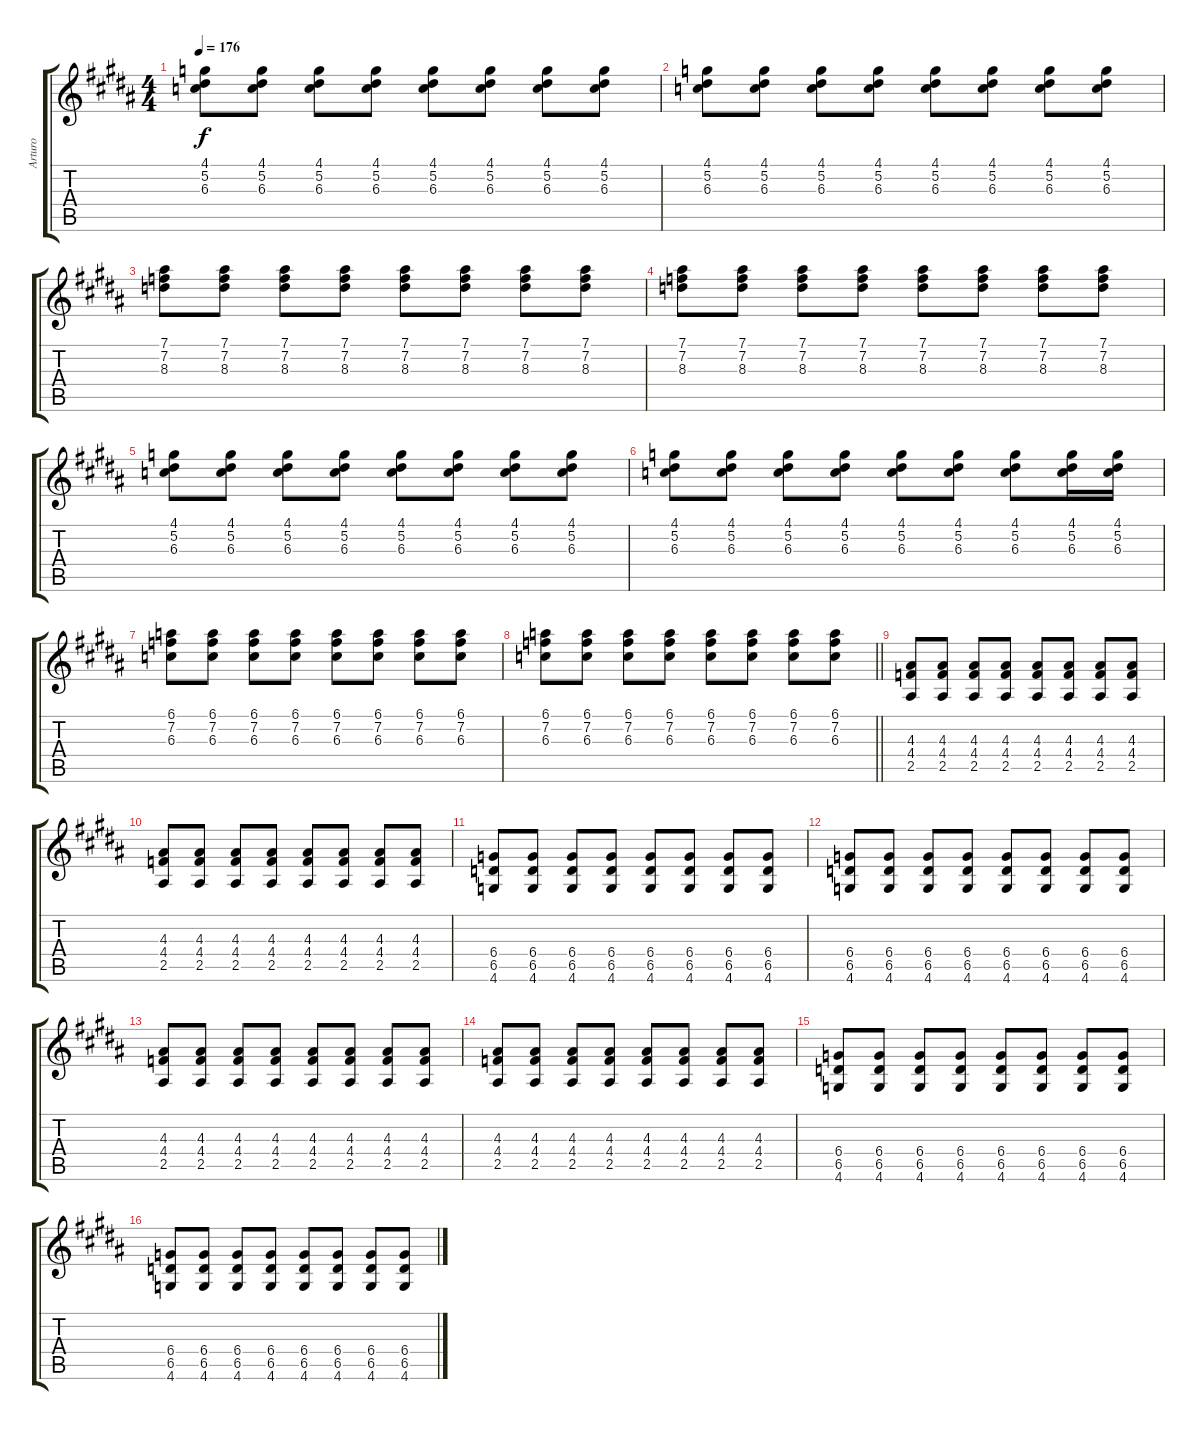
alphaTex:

\track ("Arturo" "Arturo") {instrument distortionguitar}
\staff {score tabs}
\tuning (Eb4 Bb3 Gb3 Db3 Ab2 Eb2) {hide}
\ts (4 4)
\tempo 176
\clef g2
\ks b
(4.1 5.2 6.3).8{dy f} (4.1 5.2 6.3).8 (4.1 5.2 6.3).8 (4.1 5.2 6.3).8 (4.1 5.2 6.3).8 (4.1 5.2 6.3).8 (4.1 5.2 6.3).8 (4.1 5.2 6.3).8 |
(4.1 5.2 6.3).8 (4.1 5.2 6.3).8 (4.1 5.2 6.3).8 (4.1 5.2 6.3).8 (4.1 5.2 6.3).8 (4.1 5.2 6.3).8 (4.1 5.2 6.3).8 (4.1 5.2 6.3).8 |
(7.1 7.2 8.3).8 (7.1 7.2 8.3).8 (7.1 7.2 8.3).8 (7.1 7.2 8.3).8 (7.1 7.2 8.3).8 (7.1 7.2 8.3).8 (7.1 7.2 8.3).8 (7.1 7.2 8.3).8 |
(7.1 7.2 8.3).8 (7.1 7.2 8.3).8 (7.1 7.2 8.3).8 (7.1 7.2 8.3).8 (7.1 7.2 8.3).8 (7.1 7.2 8.3).8 (7.1 7.2 8.3).8 (7.1 7.2 8.3).8 |
(4.1 5.2 6.3).8 (4.1 5.2 6.3).8 (4.1 5.2 6.3).8 (4.1 5.2 6.3).8 (4.1 5.2 6.3).8 (4.1 5.2 6.3).8 (4.1 5.2 6.3).8 (4.1 5.2 6.3).8 |
(4.1 5.2 6.3).8 (4.1 5.2 6.3).8 (4.1 5.2 6.3).8 (4.1 5.2 6.3).8 (4.1 5.2 6.3).8 (4.1 5.2 6.3).8 (4.1 5.2 6.3).8 (4.1 5.2 6.3).16 (4.1 5.2 6.3).16 |
(6.1 7.2 6.3).8 (6.1 7.2 6.3).8 (6.1 7.2 6.3).8 (6.1 7.2 6.3).8 (6.1 7.2 6.3).8 (6.1 7.2 6.3).8 (6.1 7.2 6.3).8 (6.1 7.2 6.3).8 |
\barLineRight lightlight
(6.1 7.2 6.3).8 (6.1 7.2 6.3).8 (6.1 7.2 6.3).8 (6.1 7.2 6.3).8 (6.1 7.2 6.3).8 (6.1 7.2 6.3).8 (6.1 7.2 6.3).8 (6.1 7.2 6.3).8 |
(4.3 4.4 2.5).8 (4.3 4.4 2.5).8 (4.3 4.4 2.5).8 (4.3 4.4 2.5).8 (4.3 4.4 2.5).8 (4.3 4.4 2.5).8 (4.3 4.4 2.5).8 (4.3 4.4 2.5).8 |
(4.3 4.4 2.5).8 (4.3 4.4 2.5).8 (4.3 4.4 2.5).8 (4.3 4.4 2.5).8 (4.3 4.4 2.5).8 (4.3 4.4 2.5).8 (4.3 4.4 2.5).8 (4.3 4.4 2.5).8 |
(6.4 6.5 4.6).8 (6.4 6.5 4.6).8 (6.4 6.5 4.6).8 (6.4 6.5 4.6).8 (6.4 6.5 4.6).8 (6.4 6.5 4.6).8 (6.4 6.5 4.6).8 (6.4 6.5 4.6).8 |
(6.4 6.5 4.6).8 (6.4 6.5 4.6).8 (6.4 6.5 4.6).8 (6.4 6.5 4.6).8 (6.4 6.5 4.6).8 (6.4 6.5 4.6).8 (6.4 6.5 4.6).8 (6.4 6.5 4.6).8 |
(4.3 4.4 2.5).8 (4.3 4.4 2.5).8 (4.3 4.4 2.5).8 (4.3 4.4 2.5).8 (4.3 4.4 2.5).8 (4.3 4.4 2.5).8 (4.3 4.4 2.5).8 (4.3 4.4 2.5).8 |
(4.3 4.4 2.5).8 (4.3 4.4 2.5).8 (4.3 4.4 2.5).8 (4.3 4.4 2.5).8 (4.3 4.4 2.5).8 (4.3 4.4 2.5).8 (4.3 4.4 2.5).8 (4.3 4.4 2.5).8 |
(6.4 6.5 4.6).8 (6.4 6.5 4.6).8 (6.4 6.5 4.6).8 (6.4 6.5 4.6).8 (6.4 6.5 4.6).8 (6.4 6.5 4.6).8 (6.4 6.5 4.6).8 (6.4 6.5 4.6).8 |
(6.4 6.5 4.6).8 (6.4 6.5 4.6).8 (6.4 6.5 4.6).8 (6.4 6.5 4.6).8 (6.4 6.5 4.6).8 (6.4 6.5 4.6).8 (6.4 6.5 4.6).8 (6.4 6.5 4.6).8
